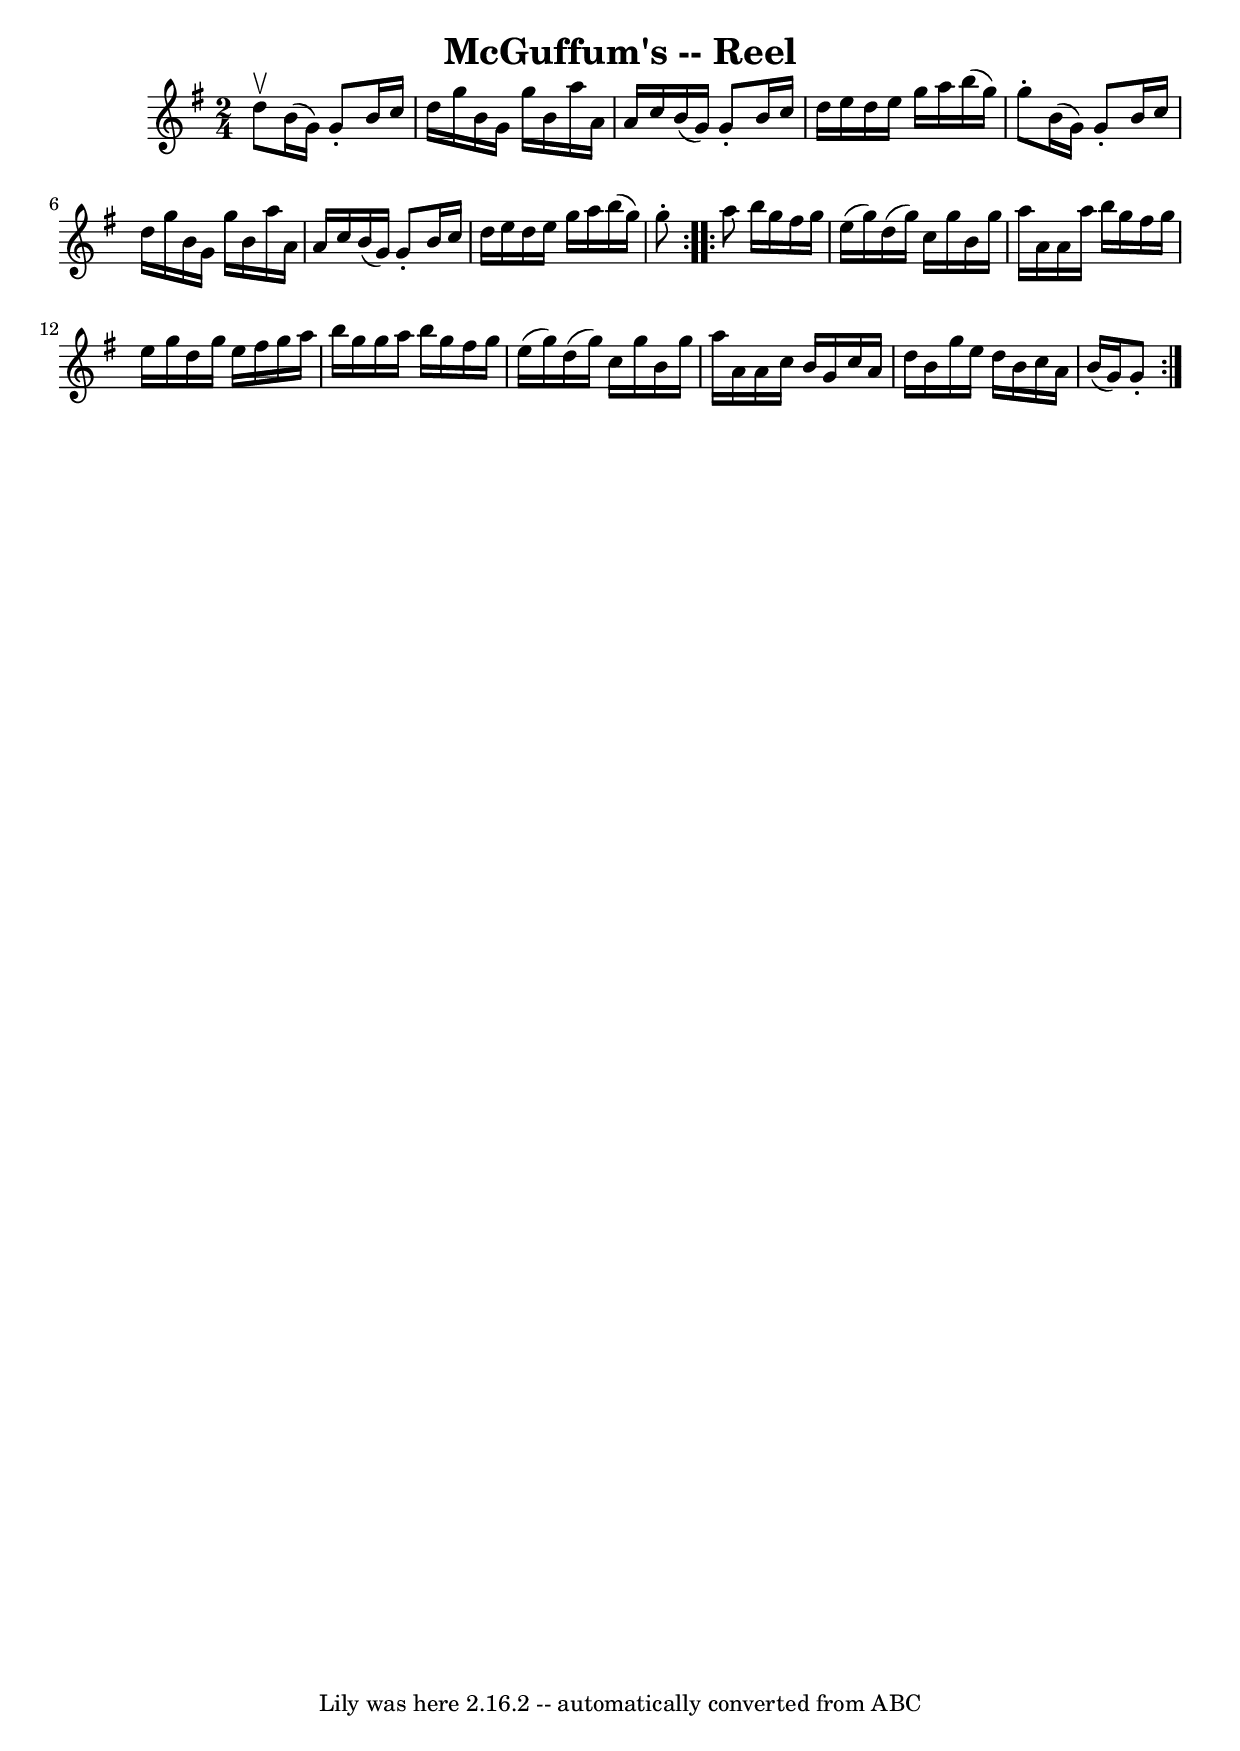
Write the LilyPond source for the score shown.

\version "2.16.2"
\include "Mammoth.ily"
\header {
  %% book = "Ryan's Mammoth Collection"
  crossRefNumber = "1"
  footnotes = "\\\\187"
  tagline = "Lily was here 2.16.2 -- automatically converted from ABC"
  title = "McGuffum's -- Reel"

}
voicedefault =  {



  \repeat volta 2 {

    \time 2/4 
    \key g \major
    d''8^\upbow |
    b'16 (g'16) g'8-.  
    b'16 c''16 d''16 g''16    |
    b'16 g'16 g''16 b'16    
    a''16 a'16 a'16 c''16    |
    b'16 (g'16) g'8-. b'16  
    c''16 d''16 e''16    |
    d''16 e''16 g''16 a''16    
    b''16 (g''16) g''8-.   |
    b'16 (g'16) g'8-. b'16  
    c''16 d''16 g''16    |
    b'16 g'16 g''16 b'16 a''16  
    a'16 a'16 c''16    |
    b'16 (g'16) g'8-. b'16    
    c''16 d''16 e''16    |
    d''16 e''16 g''16 a''16 b''16 (g''16) g''8-.   
  }     
  \repeat volta 2 {
    a''8  |
    b''16    
    g''16 fis''16 g''16 e''16 (g''16) d''16 (g''16)    |
    c''16 g''16 b'16 g''16 a''16 a'16 a'16 a''16     |
    b''16 g''16 fis''16 g''16 e''16 g''16 d''16    
    g''16    |
    e''16 fis''16 g''16 a''16 b''16 g''16    
    g''16 a''16    |
    b''16 g''16 fis''16 g''16 e''16 (
    g''16) d''16 (g''16)   |
    c''16 g''16 b'16 g''16    
    a''16 a'16 a'16 c''16    |
    b'16 g'16 c''16 a'16    
    d''16 b'16 g''16 e''16    |
    d''16 b'16 c''16 a'16    
    b'16 (g'16) g'8-.   
  }   

}

\score{
  <<

    \context Staff="default"
    {
      \voicedefault 
      
    }

  >>
  \layout {
    
  }
  \midi {
  }

}
